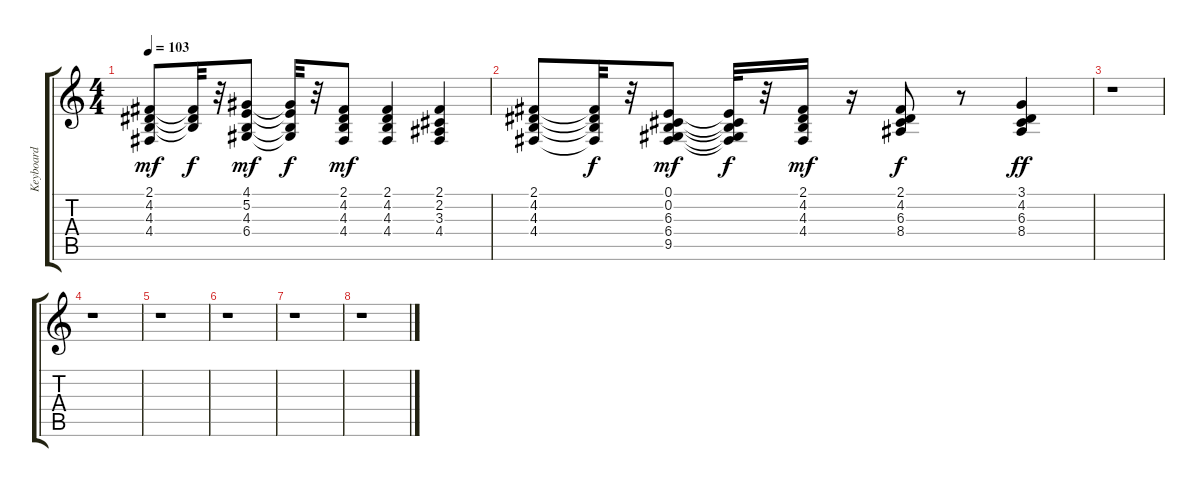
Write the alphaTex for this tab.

\track ("Keyboard" "Keyboard") {instrument electricpiano1}
\staff {score tabs}
\tuning (E4 B3 G3 D3 A2 E2) {hide}
\ts (4 4)
\tempo 103
\clef g2
\ks c
(2.1 4.2 4.3 4.4).8{dy mf} (2.1{t} 4.2{t} 4.3{t}).32{dy f} r.32 (4.1 5.2 4.3 6.4).8{dy mf} (4.1{t} 5.2{t} 4.3{t} 6.4{t}).32{dy f} r.32 (2.1 4.2 4.3 4.4).8{dy mf} (2.1 4.2 4.3 4.4).4 (2.1 2.2 3.3 4.4).4 |
(2.1 4.2 4.3 4.4).8 (2.1{t} 4.2{t} 4.3{t} 4.4{t}).32{dy f} r.32 (0.1 0.2 6.3 6.4 9.5).8{dy mf} (0.1{t} 0.2{t} 6.3{t} 6.4{t} 9.5{t}).32{dy f} r.32 (2.1 4.2 4.3 4.4).16{dy mf} r.16 (2.1 4.2 6.3 8.4).8{dy f} r.8 (3.1 4.2 6.3 8.4).4{dy ff} |
r.1 |
r.1 |
r.1 |
r.1 |
r.1 |
r.1
